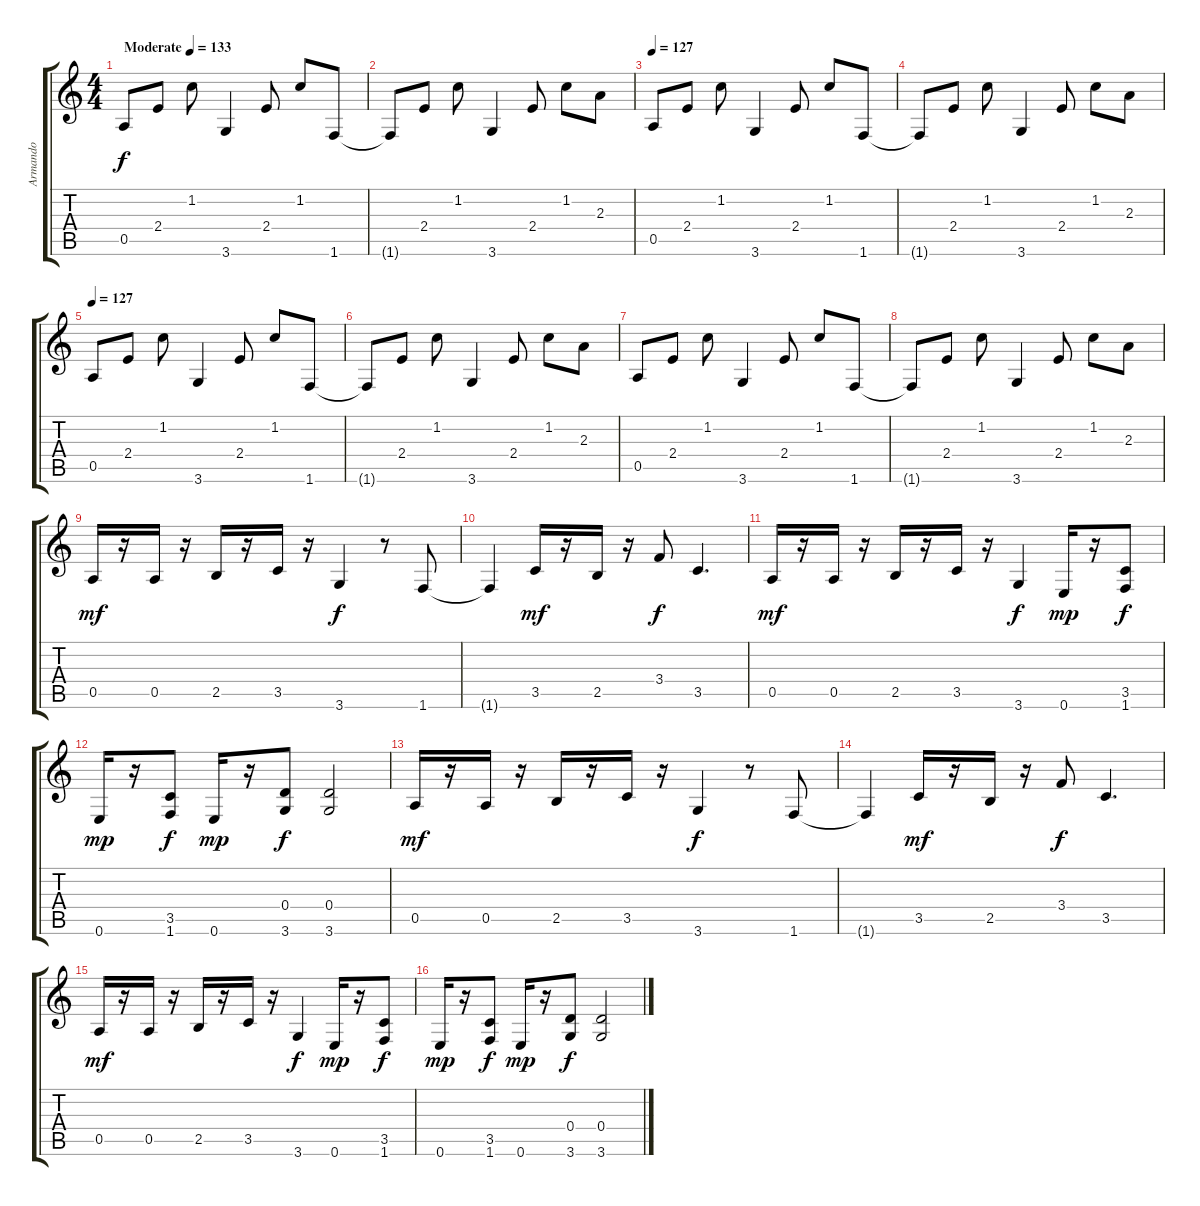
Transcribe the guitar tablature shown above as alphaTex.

\track ("Armando" "Armando") {instrument distortionguitar}
\staff {score tabs}
\tuning (E4 B3 G3 D3 A2 E2) {hide}
\ts (4 4)
\tempo (133 "Moderate")
\tempo 127
\tempo (133 "Moderate")
\clef g2
\ks c
0.5.8{dy f instrument distortionguitar} 2.4.8 1.2.8 3.6.4 2.4.8 1.2.8 1.6.8 |
1.6{t}.8 2.4.8 1.2.8 3.6.4 2.4.8 1.2.8 2.3.8 |
\tempo 127
0.5.8{volume 10 instrument overdrivenguitar} 2.4.8 1.2.8 3.6.4 2.4.8 1.2.8 1.6.8 |
1.6{t}.8 2.4.8 1.2.8 3.6.4 2.4.8 1.2.8 2.3.8 |
\tempo 127
0.5.8{volume 10 instrument overdrivenguitar} 2.4.8 1.2.8 3.6.4 2.4.8 1.2.8 1.6.8 |
1.6{t}.8 2.4.8 1.2.8 3.6.4 2.4.8 1.2.8 2.3.8 |
0.5.8{volume 10 instrument overdrivenguitar} 2.4.8 1.2.8 3.6.4 2.4.8 1.2.8 1.6.8 |
1.6{t}.8 2.4.8 1.2.8 3.6.4 2.4.8 1.2.8 2.3.8 |
0.5.16{dy mf volume 11 instrument distortionguitar} r.16 0.5.16 r.16 2.5.16 r.16 3.5.16 r.16 3.6.4{dy f} r.8 1.6.8 |
1.6{t}.4 3.5.16{dy mf} r.16 2.5.16 r.16 3.4.8{dy f} 3.5.4{d} |
0.5.16{dy mf} r.16 0.5.16 r.16 2.5.16 r.16 3.5.16 r.16 3.6.4{dy f} 0.6.16{dy mp} r.16 (3.5 1.6).8{dy f} |
0.6.16{dy mp} r.16 (3.5 1.6).8{dy f} 0.6.16{dy mp} r.16 (0.4 3.6).8{dy f} (0.4 3.6).2 |
0.5.16{dy mf volume 11 instrument distortionguitar} r.16 0.5.16 r.16 2.5.16 r.16 3.5.16 r.16 3.6.4{dy f} r.8 1.6.8 |
1.6{t}.4 3.5.16{dy mf} r.16 2.5.16 r.16 3.4.8{dy f} 3.5.4{d} |
0.5.16{dy mf} r.16 0.5.16 r.16 2.5.16 r.16 3.5.16 r.16 3.6.4{dy f} 0.6.16{dy mp} r.16 (3.5 1.6).8{dy f} |
0.6.16{dy mp} r.16 (3.5 1.6).8{dy f} 0.6.16{dy mp} r.16 (0.4 3.6).8{dy f} (0.4 3.6).2
